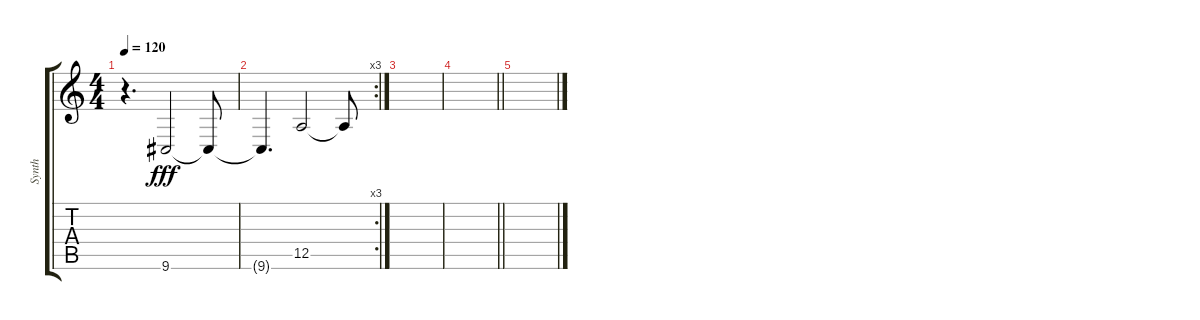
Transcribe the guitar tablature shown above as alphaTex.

\track ("Synth" "Synth") {instrument flute}
\staff {score tabs}
\tuning (E4 B3 G3 D3 A2 E2) {hide}
\ts (4 4)
\tempo 120
\clef g2
\ks c
r.4{d dy fff} 9.6.2 9.6{t}.8 |
\rc 3
9.6{t}.4{d} 12.5.2 12.5{t}.8 |
|
\barLineRight lightlight
|
\section ("" "")
